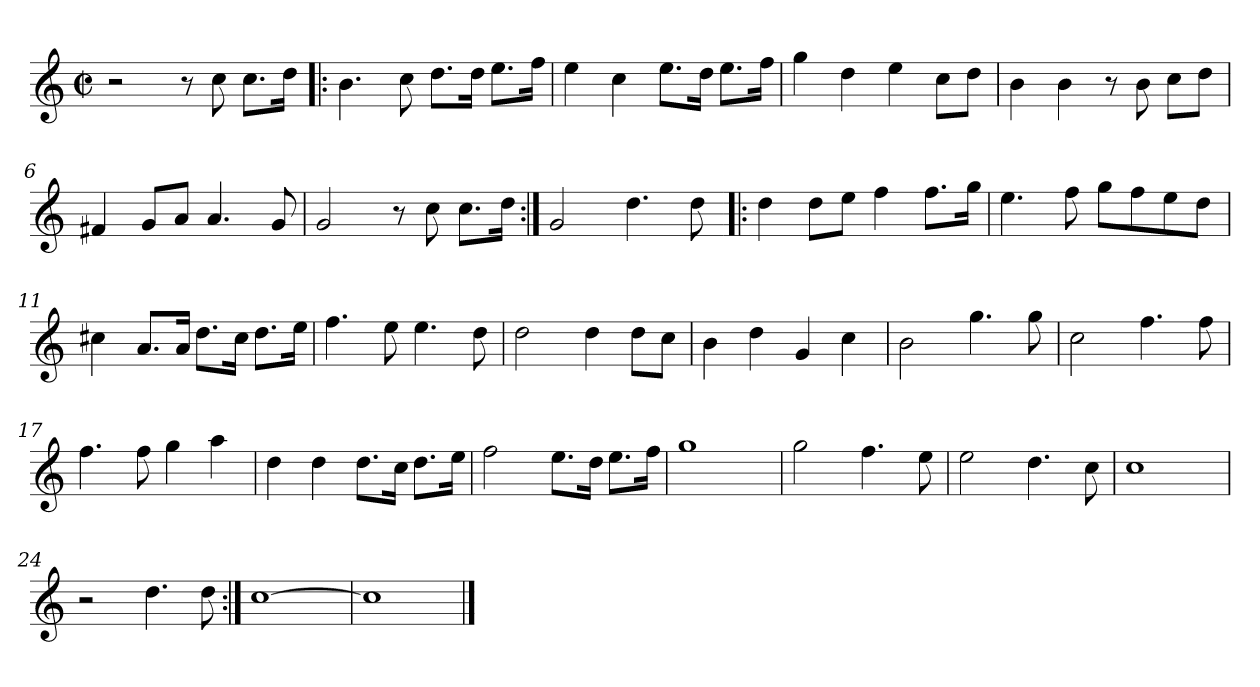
**kern
*part1
*staff1
*clefG2
*k[]
*M2/2
*met(c|)
=1
2r
8r
8cc\
8.cc\L
16dd\Jk
=2!|:
4.b\
8cc\
8.dd\L
16dd\Jk
8.ee\L
16ff\Jk
=3
4ee\
4cc\
8.ee\L
16dd\Jk
8.ee\L
16ff\Jk
=4
4gg\
4dd\
4ee\
8cc\L
8dd\J
=5
4b\
4b\
8r
8b\
8cc\L
8dd\J
!!LO:LB:g=z
=6
4f#X/
8g/L
8a/J
4.a/
8g/
=7
2g/
8r
8cc\
8.cc\L
16dd\Jk
=8:|!
2g/
4.dd\
8dd\
=9!|:
4dd\
8dd\L
8ee\J
4ff\
8.ff\L
16gg\Jk
=10
4.ee\
8ff\
8gg\L
8ff\
8ee\
8dd\J
!!LO:LB:g=z
=11
4cc#X\
8.a/L
16a/Jk
8.dd\L
16cc#\Jk
8.dd\L
16ee\Jk
=12
4.ff\
8ee\
4.ee\
8dd\
=13
2dd\
4dd\
8dd\L
8cc\J
=14
4b\
4dd\
4g/
4cc\
=15
2b\
4.gg\
8gg\
=16
2cc\
4.ff\
8ff\
!!LO:LB:g=z
=17
4.ff\
8ff\
4gg\
4aa\
=18
4dd\
4dd\
8.dd\L
16cc\Jk
8.dd\L
16ee\Jk
=19
2ff\
8.ee\L
16dd\Jk
8.ee\L
16ff\Jk
=20
1gg
=21
2gg\
4.ff\
8ee\
!!LO:LB:g=z
=22
2ee\
4.dd\
8cc\
=23
1cc
=24
2r
4.dd\
8dd\
=25:|!
[1cc
=26
1cc]
==
*-
